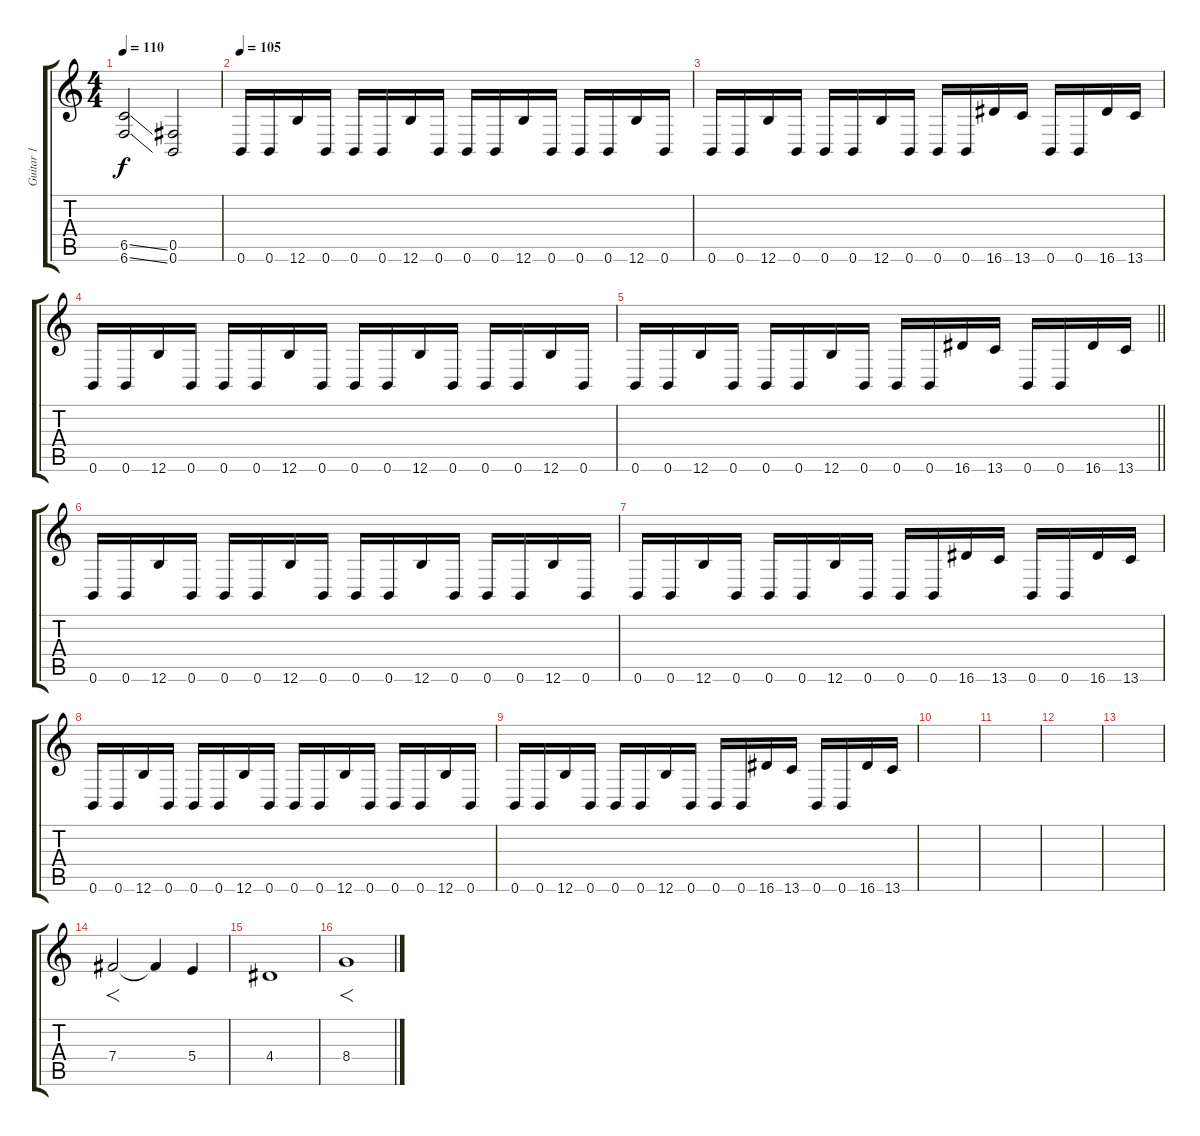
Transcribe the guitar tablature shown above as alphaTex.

\track ("Guitar 1" "Guitar 1") {instrument distortionguitar}
\staff {score tabs}
\tuning (Db4 Ab3 E3 B2 Gb2 B1) {hide}
\ts (4 4)
\tempo 110
\clef g2
\ks c
(6.5{ss} 6.6{ss}).2{dy f} (0.5 0.6).2 |
\tempo 105
0.6.16 0.6.16 12.6.16 0.6.16 0.6.16 0.6.16 12.6.16 0.6.16 0.6.16 0.6.16 12.6.16 0.6.16 0.6.16 0.6.16 12.6.16 0.6.16 |
0.6.16 0.6.16 12.6.16 0.6.16 0.6.16 0.6.16 12.6.16 0.6.16 0.6.16 0.6.16 16.6.16 13.6.16 0.6.16 0.6.16 16.6.16 13.6.16 |
0.6.16 0.6.16 12.6.16 0.6.16 0.6.16 0.6.16 12.6.16 0.6.16 0.6.16 0.6.16 12.6.16 0.6.16 0.6.16 0.6.16 12.6.16 0.6.16 |
\barLineRight lightlight
0.6.16 0.6.16 12.6.16 0.6.16 0.6.16 0.6.16 12.6.16 0.6.16 0.6.16 0.6.16 16.6.16 13.6.16 0.6.16 0.6.16 16.6.16 13.6.16 |
0.6.16 0.6.16 12.6.16 0.6.16 0.6.16 0.6.16 12.6.16 0.6.16 0.6.16 0.6.16 12.6.16 0.6.16 0.6.16 0.6.16 12.6.16 0.6.16 |
0.6.16 0.6.16 12.6.16 0.6.16 0.6.16 0.6.16 12.6.16 0.6.16 0.6.16 0.6.16 16.6.16 13.6.16 0.6.16 0.6.16 16.6.16 13.6.16 |
0.6.16 0.6.16 12.6.16 0.6.16 0.6.16 0.6.16 12.6.16 0.6.16 0.6.16 0.6.16 12.6.16 0.6.16 0.6.16 0.6.16 12.6.16 0.6.16 |
0.6.16 0.6.16 12.6.16 0.6.16 0.6.16 0.6.16 12.6.16 0.6.16 0.6.16 0.6.16 16.6.16 13.6.16 0.6.16 0.6.16 16.6.16 13.6.16 |
|
|
|
|
7.4.2{f} 7.4{t}.4 5.4.4 |
4.4.1 |
8.4.1{f}
